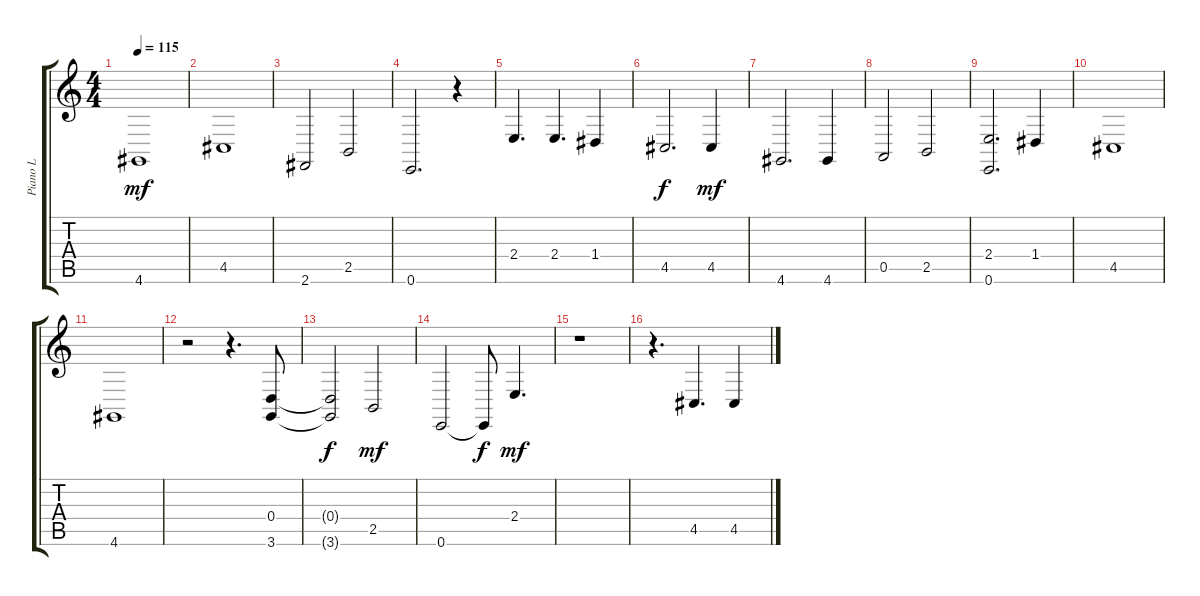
\track ("Piano L" "Piano L") {instrument acousticgrandpiano}
\staff {score tabs}
\tuning (E4 B3 G3 D3 A2 E2) {hide}
\ts (4 4)
\tempo 115
\clef g2
\ks c
4.6.1{dy mf} |
4.5.1 |
2.6.2 2.5.2 |
0.6.2{d} r.4 |
2.4.4{d} 2.4.4{d} 1.4.4 |
4.5.2{d dy f} 4.5.4{dy mf} |
4.6.2{d} 4.6.4 |
0.5.2 2.5.2 |
(2.4 0.6).2{d} 1.4.4 |
4.5.1 |
4.6.1 |
r.2 r.4{d} (0.4 3.6).8 |
(0.4{t} 3.6{t}).2{dy f} 2.5.2{dy mf} |
0.6.2 0.6{t}.8{dy f} 2.4.4{d dy mf} |
r.1 |
r.4{d} 4.5.4{d} 4.5.4
